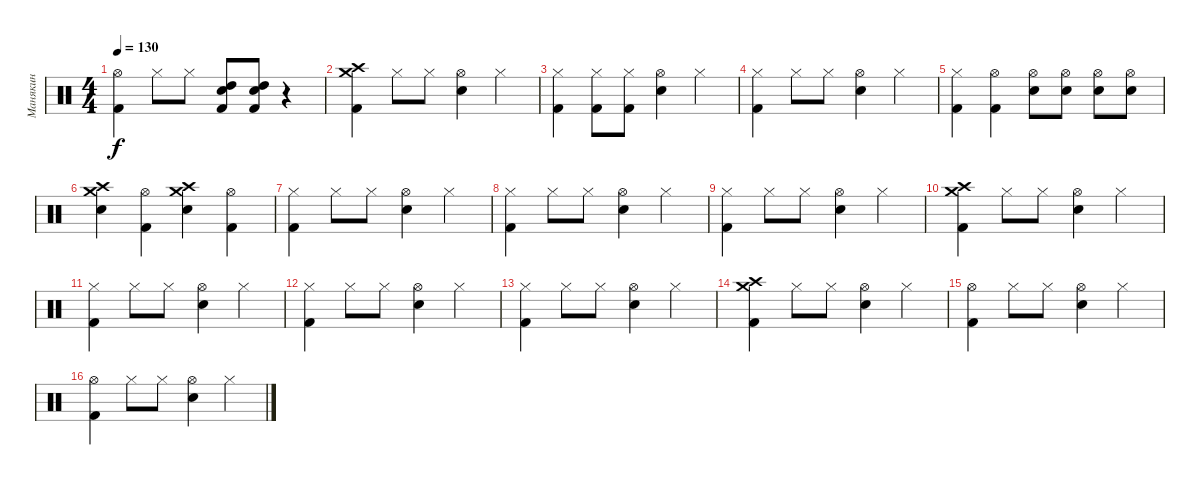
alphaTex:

\track ("Манякин" "Манякин") {instrument percussion}
\staff {score}
\articulation defaults
\ts (4 4)
\tempo 130
\clef neutral
\ks c
("Hi-Hat (open)" "Kick (hit) 2").4{dy f} "Hi-Hat (closed)".8 "Hi-Hat (closed)".8 ("High Tom (hit)" "Kick (hit) 2" "Electric Snare (hit)").8 ("High Tom (hit)" "Kick (hit) 2" "Electric Snare (hit)").8 r.4 |
("Crash medium (hit)" "Crash high (hit)" "Kick (hit) 2").4 "Hi-Hat (closed)".8 "Hi-Hat (closed)".8 ("Hi-Hat (open)" "Snare (hit) 2").4 "Hi-Hat (closed)".4 |
("Hi-Hat (closed)" "Kick (hit) 2").4 ("Hi-Hat (closed)" "Kick (hit) 2").8 ("Hi-Hat (closed)" "Kick (hit) 2").8 ("Hi-Hat (open)" "Snare (hit) 2").4 "Hi-Hat (closed)".4 |
("Hi-Hat (closed)" "Kick (hit) 2").4 "Hi-Hat (closed)".8 "Hi-Hat (closed)".8 ("Hi-Hat (open)" "Snare (hit) 2").4 "Hi-Hat (closed)".4 |
("Hi-Hat (closed)" "Kick (hit) 2").4 ("Hi-Hat (open)" "Kick (hit) 2").4 ("Hi-Hat (open)" "Snare (hit) 2").8 ("Hi-Hat (open)" "Snare (hit) 2").8 ("Hi-Hat (open)" "Snare (hit) 2").8 ("Hi-Hat (open)" "Snare (hit) 2").8 |
("Crash medium (hit)" "Crash high (hit)" "Snare (hit) 2").4 ("Hi-Hat (open)" "Kick (hit) 2").4 ("Crash medium (hit)" "Crash high (hit)" "Snare (hit) 2").4 ("Hi-Hat (open)" "Kick (hit) 2").4 |
("Hi-Hat (closed)" "Kick (hit) 2").4 "Hi-Hat (closed)".8 "Hi-Hat (closed)".8 ("Hi-Hat (open)" "Snare (hit) 2").4 "Hi-Hat (closed)".4 |
("Hi-Hat (closed)" "Kick (hit) 2").4 "Hi-Hat (closed)".8 "Hi-Hat (closed)".8 ("Hi-Hat (open)" "Snare (hit) 2").4 "Hi-Hat (closed)".4 |
("Hi-Hat (closed)" "Kick (hit) 2").4 "Hi-Hat (closed)".8 "Hi-Hat (closed)".8 ("Hi-Hat (open)" "Snare (hit) 2").4 "Hi-Hat (closed)".4 |
("Crash medium (hit)" "Crash high (hit)" "Kick (hit) 2").4 "Hi-Hat (closed)".8 "Hi-Hat (closed)".8 ("Hi-Hat (open)" "Snare (hit) 2").4 "Hi-Hat (closed)".4 |
("Hi-Hat (closed)" "Kick (hit) 2").4 "Hi-Hat (closed)".8 "Hi-Hat (closed)".8 ("Hi-Hat (open)" "Snare (hit) 2").4 "Hi-Hat (closed)".4 |
("Hi-Hat (closed)" "Kick (hit) 2").4 "Hi-Hat (closed)".8 "Hi-Hat (closed)".8 ("Hi-Hat (open)" "Snare (hit) 2").4 "Hi-Hat (closed)".4 |
("Hi-Hat (closed)" "Kick (hit) 2").4 "Hi-Hat (closed)".8 "Hi-Hat (closed)".8 ("Hi-Hat (open)" "Snare (hit) 2").4 "Hi-Hat (closed)".4 |
("Crash medium (hit)" "Crash high (hit)" "Kick (hit) 2").4 "Hi-Hat (closed)".8 "Hi-Hat (closed)".8 ("Hi-Hat (open)" "Snare (hit) 2").4 "Hi-Hat (closed)".4 |
("Hi-Hat (open)" "Kick (hit) 2").4 "Hi-Hat (closed)".8 "Hi-Hat (closed)".8 ("Hi-Hat (open)" "Snare (hit) 2").4 "Hi-Hat (closed)".4 |
("Hi-Hat (open)" "Kick (hit) 2").4 "Hi-Hat (closed)".8 "Hi-Hat (closed)".8 ("Hi-Hat (open)" "Snare (hit) 2").4 "Hi-Hat (closed)".4
